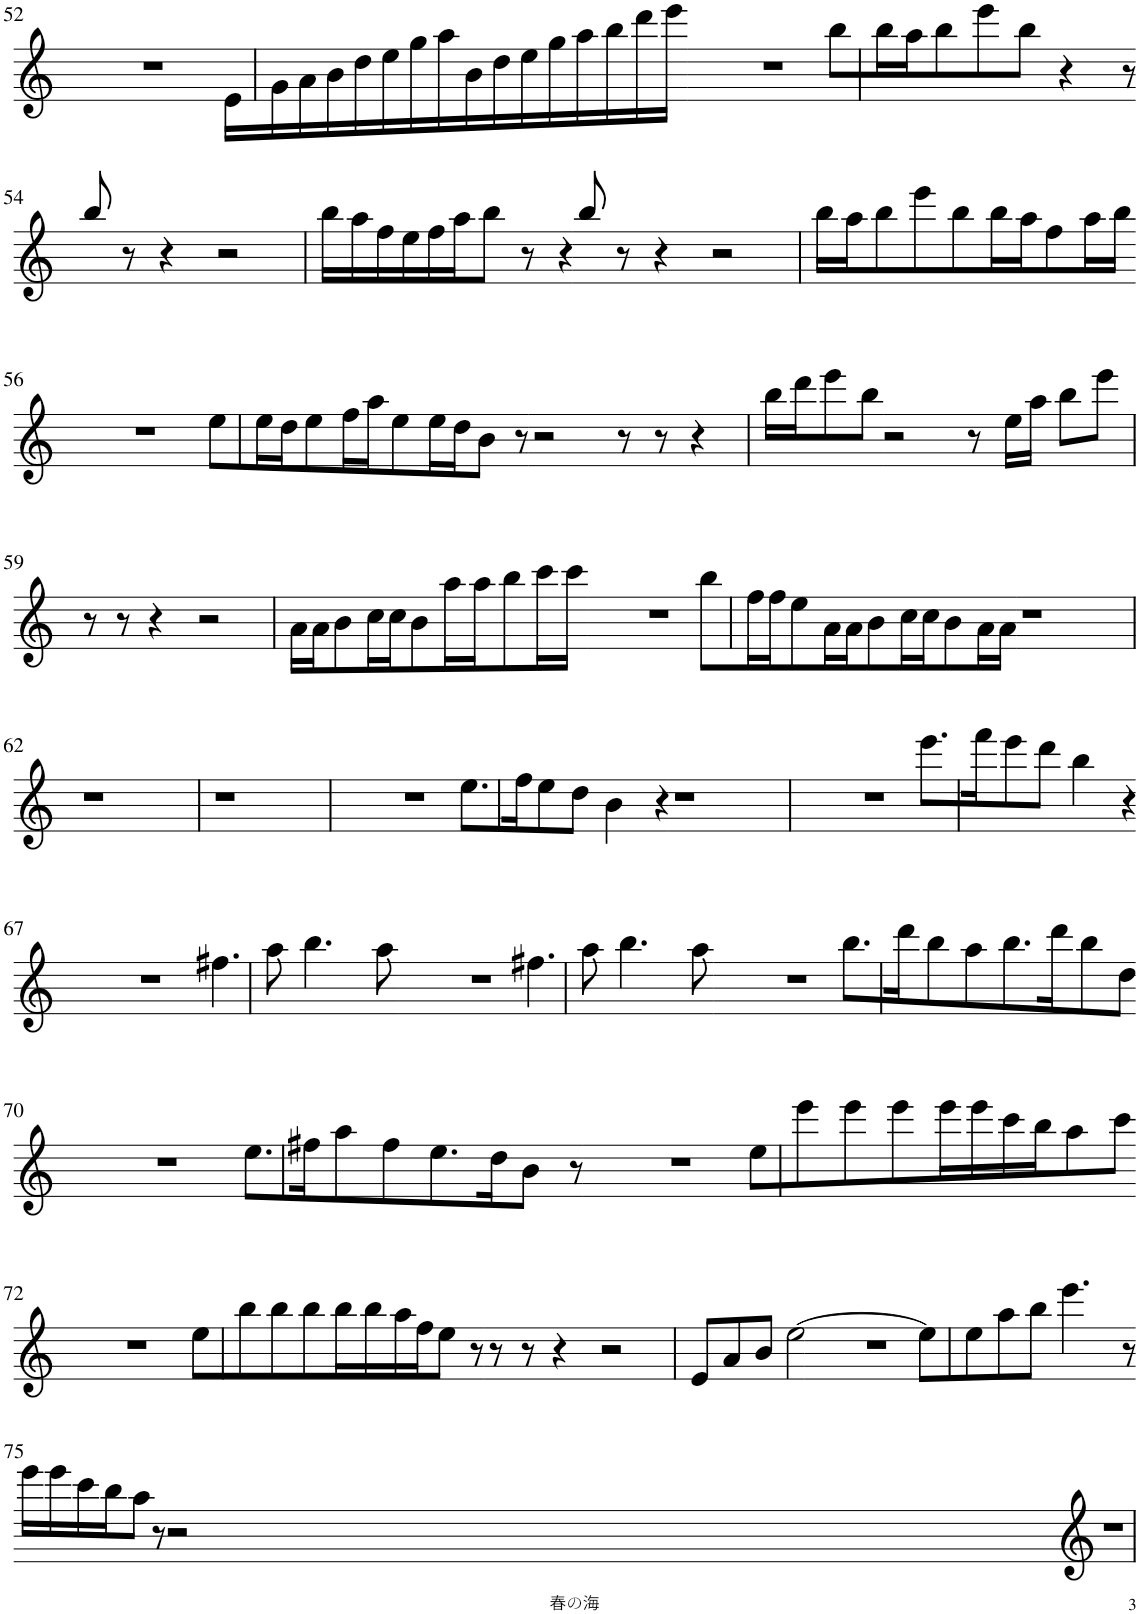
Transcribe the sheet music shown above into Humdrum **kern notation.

**kern
*part1
*staff1
*I"尺八
!!LO:PB:g=z
*clefG2
*k[]
*M4/4
*met(c)
=52
1r
16e\LL
16g\
16a\
16b\
16dd\
16ee\
16gg\
16aa\
16b\
16dd\
16ee\
16gg\
16aa\
16bb\
16ddd\
16eee\JJ
=53
1r
8bb\L
16bb\L
16aa\J
8bb\
8eee\
8bb\J
4r
8r
!!LO:LB:g=z
=54
8bb/
8r
4r
2r
8ryy
16bb\LL
16aa\
16ff\
16ee\
16ff\
16aa\J
8bb\J
8r
4r
=55
8bb/
8r
4r
2r
8ryy
16bb\LL
16aa\J
8bb\
8eee\
8bb\
16bb\L
16aa\J
8ff\
16aa\L
16bb\JJ
!!LO:LB:g=z
=56
1r
8ee\L
16ee\L
16dd\J
8ee\
16ff\L
16aa\J
8ee\
16ee\L
16dd\J
8b\J
8r
=57
2r
8r
8r
4r
8ryy
16bb\LL
16ddd\J
8eee\
8bb\J
=58
2r
8r
16ee\LL
16aa\JJ
8bb\L
8eee\J
!!LO:LB:g=z
=59
8r
8r
4r
2r
8ryy
16a\LL
16a\J
8b\
16cc\L
16cc\J
8b\
16aa\L
16aa\J
8bb\
16ccc\L
16ccc\JJ
=60
1r
8bb\L
16ff\L
16ff\J
8ee\
16a\L
16a\J
8b\
16cc\L
16cc\J
8b\
16a\L
16a\JJ
=61
1r
!!LO:LB:g=z
=62
1r
=63
1r
=64
1r
8.ee\L
16ff\K
8ee\
8dd\J
4b\
4r
=65
1r
=66
1r
8.eee\L
16fff\K
8eee\
8ddd\J
4bb\
4r
!!LO:LB:g=z
=67
1r
4.ff#X\
8aa\
4.bb\
8aa\
=68
1r
4.ff#X\
8aa\
4.bb\
8aa\
=69
1r
8.bb\L
16ddd\K
8bb\
8aa\
8.bb\
16ddd\K
8bb\
8dd\J
!!LO:LB:g=z
=70
1r
8.ee\L
16ff#X\K
8aa\
8ff#\
8.ee\
16dd\K
8b\J
8r
=71
1r
8ee\L
8eee\
8eee\
8eee\
16eee\L
16eee\
16ccc\
16bb\J
8aa\
8ccc\J
!!LO:LB:g=z
=72
1r
8ee\L
8bb\
8bb\
8bb\
16bb\L
16bb\
16aa\
16ff\J
8ee\J
8r
=73
8r
8r
4r
2r
8ryy
8e/L
8a/
8b/J
[2ee\
=74
1r
8ee\L]
8ee\
8aa\
8bb\J
4.eee\
8r
!!LO:LB:g=z
=75
16eee\LL
16eee\
16ccc\
16bb\J
8aa\J
8r
2r
0000.ryy
1r
=
*-
